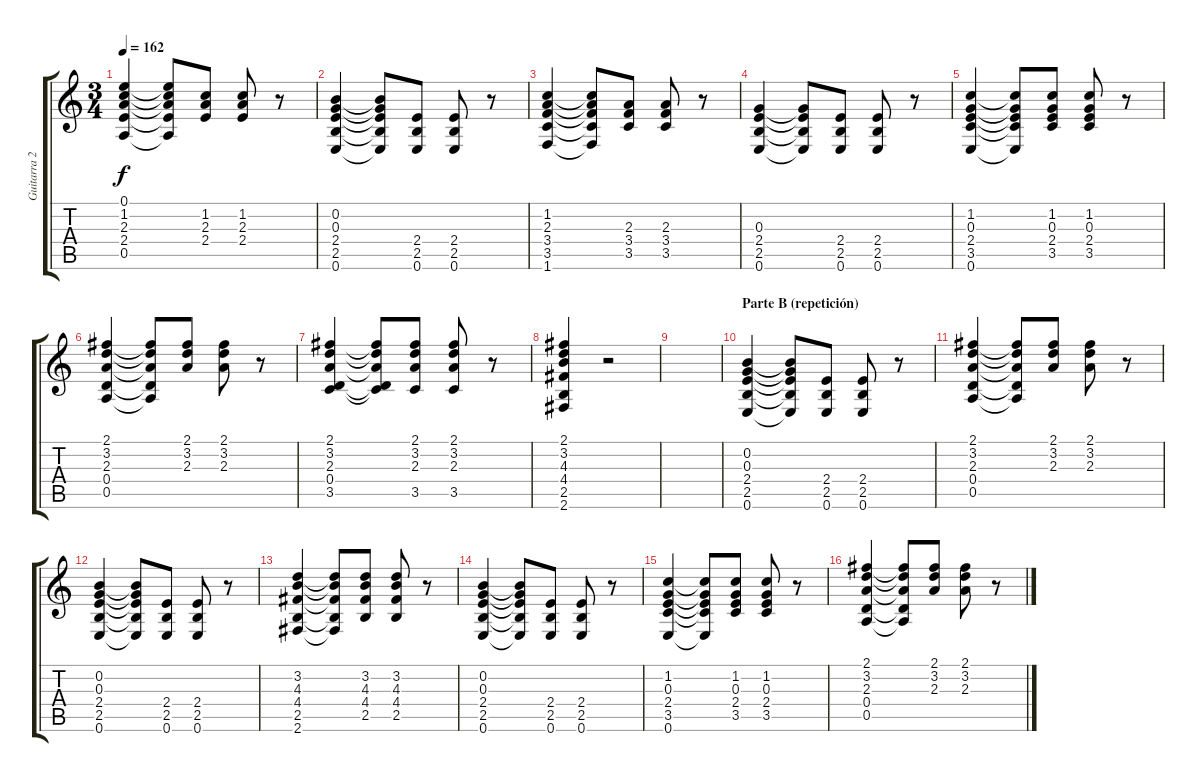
\track ("Guitarra 2" "Guitarra 2") {instrument acousticguitarsteel}
\staff {score tabs}
\tuning (E4 B3 G3 D3 A2 E2) {hide}
\ts (3 4)
\tempo 162
\clef g2
\ks c
(0.1 1.2 2.3 2.4 0.5).4{dy f} (0.1{t} 1.2{t} 2.3{t} 2.4{t} 0.5{t}).8 (1.2 2.3 2.4).8 (1.2 2.3 2.4).8 r.8 |
(0.2 0.3 2.4 2.5 0.6).4 (0.2{t} 0.3{t} 2.4{t} 2.5{t} 0.6{t}).8 (2.4 2.5 0.6).8 (2.4 2.5 0.6).8 r.8 |
(1.2 2.3 3.4 3.5 1.6).4 (1.2{t} 2.3{t} 3.4{t} 3.5{t} 1.6{t}).8 (2.3 3.4 3.5).8 (2.3 3.4 3.5).8 r.8 |
(0.3 2.4 2.5 0.6).4 (0.3{t} 2.4{t} 2.5{t} 0.6{t}).8 (2.4 2.5 0.6).8 (2.4 2.5 0.6).8 r.8 |
(1.2 0.3 2.4 3.5 0.6).4 (1.2{t} 0.3{t} 2.4{t} 3.5{t} 0.6{t}).8 (1.2 0.3 2.4 3.5).8 (1.2 0.3 2.4 3.5).8 r.8 |
(2.1 3.2 2.3 0.4 0.5).4 (2.1{t} 3.2{t} 2.3{t} 0.4{t} 0.5{t}).8 (2.1 3.2 2.3).8 (2.1 3.2 2.3).8 r.8 |
(2.1 3.2 2.3 0.4 3.5).4 (2.1{t} 3.2{t} 2.3{t} 0.4{t} 3.5{t}).8 (2.1 3.2 2.3 3.5).8 (2.1 3.2 2.3 3.5).8 r.8 |
(2.1 3.2 4.3 4.4 2.5 2.6).4 r.2{volume 11} |
|
\section ("" "Parte B (repetición)")
(0.2 0.3 2.4 2.5 0.6).4{volume 9} (0.2{t} 0.3{t} 2.4{t} 2.5{t} 0.6{t}).8 (2.4 2.5 0.6).8 (2.4 2.5 0.6).8 r.8 |
(2.1 3.2 2.3 0.4 0.5).4 (2.1{t} 3.2{t} 2.3{t} 0.4{t} 0.5{t}).8 (2.1 3.2 2.3).8 (2.1 3.2 2.3).8 r.8 |
(0.2 0.3 2.4 2.5 0.6).4 (0.2{t} 0.3{t} 2.4{t} 2.5{t} 0.6{t}).8 (2.4 2.5 0.6).8 (2.4 2.5 0.6).8 r.8 |
(3.2 4.3 4.4 2.5 2.6).4 (3.2{t} 4.3{t} 4.4{t} 2.5{t} 2.6{t}).8 (3.2 4.3 4.4 2.5).8 (3.2 4.3 4.4 2.5).8 r.8 |
(0.2 0.3 2.4 2.5 0.6).4 (0.2{t} 0.3{t} 2.4{t} 2.5{t} 0.6{t}).8 (2.4 2.5 0.6).8 (2.4 2.5 0.6).8 r.8 |
(1.2 0.3 2.4 3.5 0.6).4 (1.2{t} 0.3{t} 2.4{t} 3.5{t} 0.6{t}).8 (1.2 0.3 2.4 3.5).8 (1.2 0.3 2.4 3.5).8 r.8 |
(2.1 3.2 2.3 0.4 0.5).4 (2.1{t} 3.2{t} 2.3{t} 0.4{t} 0.5{t}).8 (2.1 3.2 2.3).8 (2.1 3.2 2.3).8 r.8
